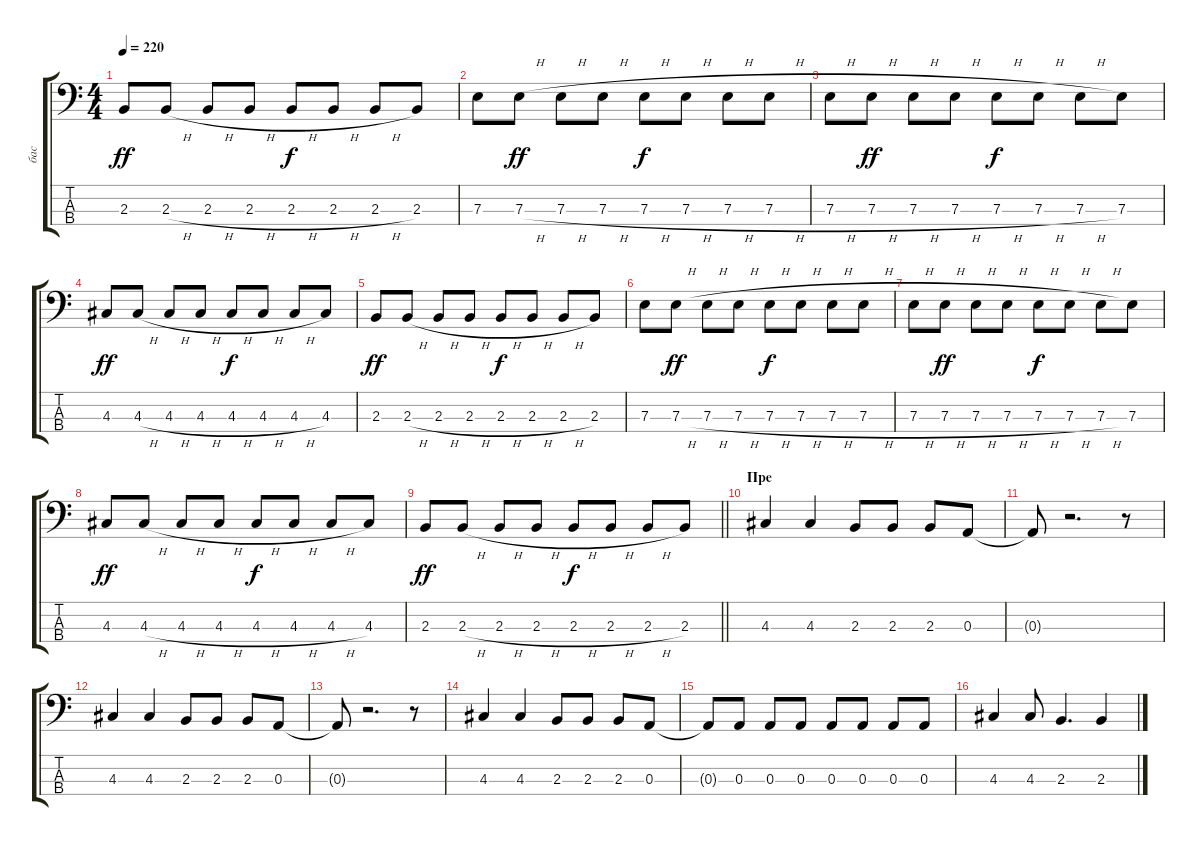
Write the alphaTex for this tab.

\track ("бас" "бас") {instrument electricbassfinger}
\staff {score tabs}
\tuning (G2 D2 A1 E1) {hide}
\ts (4 4)
\tempo 220
\clef f4
\ks c
2.3.8{dy ff} 2.3{h}.8 2.3{h}.8 2.3{h}.8 2.3{h}.8{dy f} 2.3{h}.8 2.3{h}.8 2.3.8 |
7.3.8 7.3{h}.8{dy ff} 7.3{h}.8 7.3{h}.8 7.3{h}.8{dy f} 7.3{h}.8 7.3{h}.8 7.3{h}.8 |
7.3{h}.8 7.3{h}.8{dy ff} 7.3{h}.8 7.3{h}.8 7.3{h}.8{dy f} 7.3{h}.8 7.3{h}.8 7.3.8 |
4.3.8{dy ff} 4.3{h}.8 4.3{h}.8 4.3{h}.8 4.3{h}.8{dy f} 4.3{h}.8 4.3{h}.8 4.3.8 |
2.3.8{dy ff} 2.3{h}.8 2.3{h}.8 2.3{h}.8 2.3{h}.8{dy f} 2.3{h}.8 2.3{h}.8 2.3.8 |
7.3.8 7.3{h}.8{dy ff} 7.3{h}.8 7.3{h}.8 7.3{h}.8{dy f} 7.3{h}.8 7.3{h}.8 7.3{h}.8 |
7.3{h}.8 7.3{h}.8{dy ff} 7.3{h}.8 7.3{h}.8 7.3{h}.8{dy f} 7.3{h}.8 7.3{h}.8 7.3.8 |
4.3.8{dy ff} 4.3{h}.8 4.3{h}.8 4.3{h}.8 4.3{h}.8{dy f} 4.3{h}.8 4.3{h}.8 4.3.8 |
\barLineRight lightlight
2.3.8{dy ff} 2.3{h}.8 2.3{h}.8 2.3{h}.8 2.3{h}.8{dy f} 2.3{h}.8 2.3{h}.8 2.3.8 |
\section ("" "Пре")
4.3.4 4.3.4 2.3.8 2.3.8 2.3.8 0.3.8 |
0.3{t}.8 r.2{d} r.8 |
4.3.4 4.3.4 2.3.8 2.3.8 2.3.8 0.3.8 |
0.3{t}.8 r.2{d} r.8 |
4.3.4 4.3.4 2.3.8 2.3.8 2.3.8 0.3.8 |
0.3{t}.8 0.3.8 0.3.8 0.3.8 0.3.8 0.3.8 0.3.8 0.3.8 |
4.3.4 4.3.8 2.3.4{d} 2.3.4
